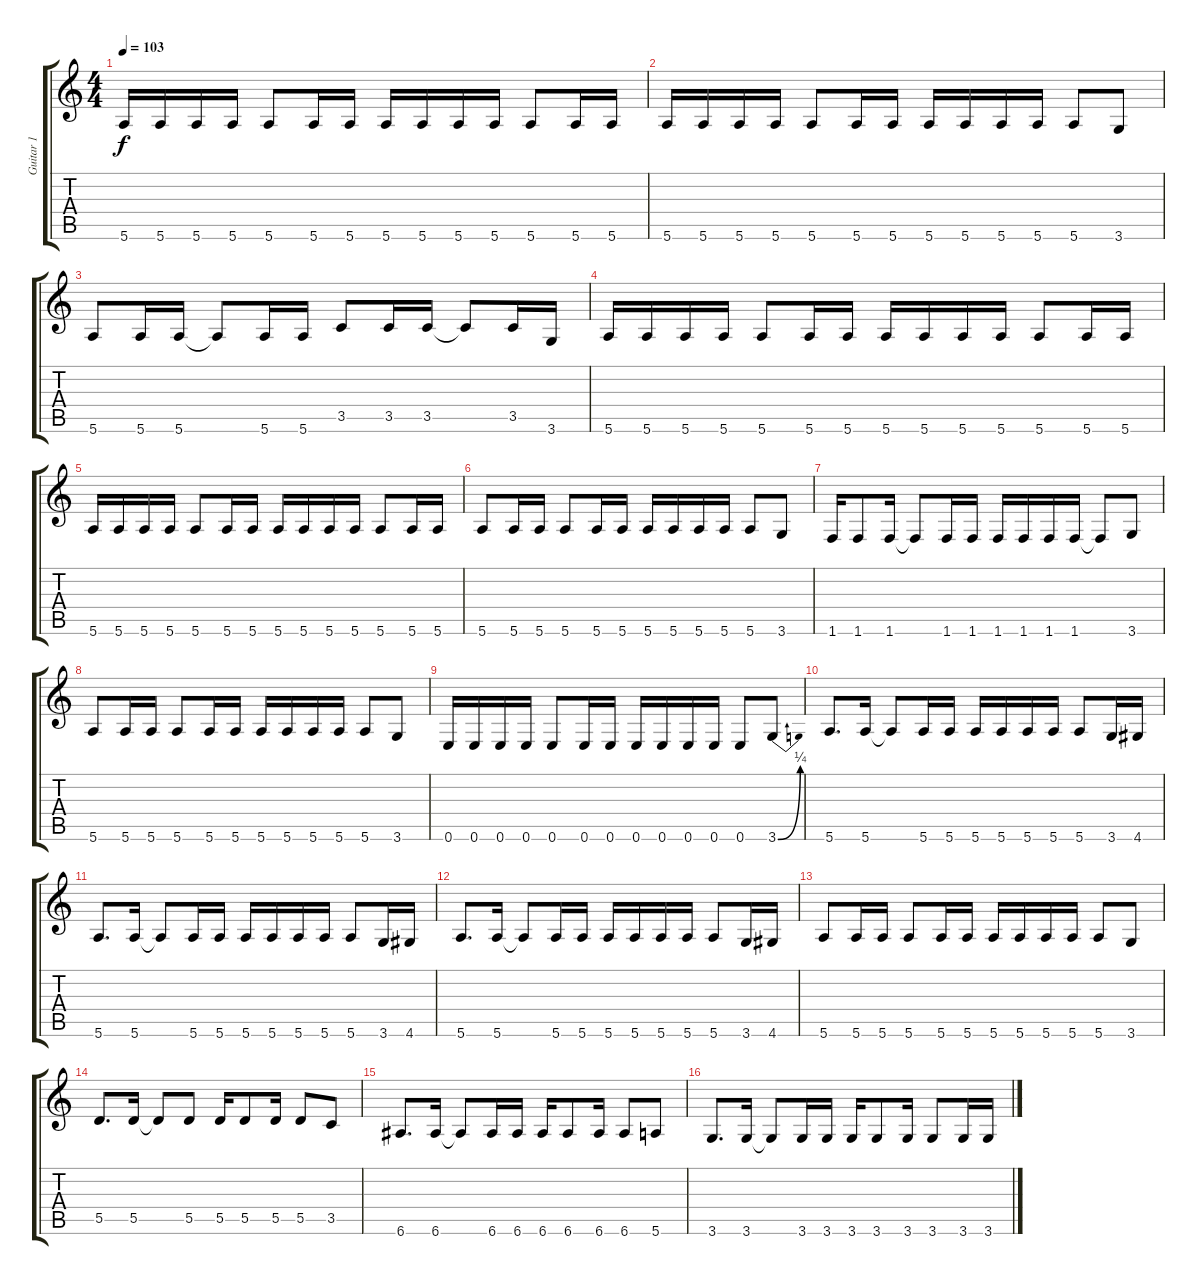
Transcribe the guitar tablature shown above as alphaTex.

\track ("Guitar 1" "Guitar 1") {instrument electricguitarmuted}
\staff {score tabs}
\tuning (E4 B3 G3 D3 A2 E2) {hide}
\ts (4 4)
\tempo 103
\clef g2
\ks c
5.6.16{dy f instrument electricguitarmuted} 5.6.16 5.6.16 5.6.16 5.6.8 5.6.16 5.6.16 5.6.16 5.6.16 5.6.16 5.6.16 5.6.8 5.6.16 5.6.16 |
5.6.16 5.6.16 5.6.16 5.6.16 5.6.8 5.6.16 5.6.16 5.6.16 5.6.16 5.6.16 5.6.16 5.6.8 3.6.8 |
5.6.8 5.6.16 5.6.16 5.6{t}.8 5.6.16 5.6.16 3.5.8 3.5.16 3.5.16 3.5{t}.8 3.5.16 3.6.16 |
5.6.16 5.6.16 5.6.16 5.6.16 5.6.8 5.6.16 5.6.16 5.6.16 5.6.16 5.6.16 5.6.16 5.6.8 5.6.16 5.6.16 |
5.6.16 5.6.16 5.6.16 5.6.16 5.6.8 5.6.16 5.6.16 5.6.16 5.6.16 5.6.16 5.6.16 5.6.8 5.6.16 5.6.16 |
5.6.8 5.6.16 5.6.16 5.6.8 5.6.16 5.6.16 5.6.16 5.6.16 5.6.16 5.6.16 5.6.8 3.6.8 |
1.6.16 1.6.8 1.6.16 1.6{t}.8 1.6.16 1.6.16 1.6.16 1.6.16 1.6.16 1.6.16 1.6{t}.8 3.6.8 |
5.6.8 5.6.16 5.6.16 5.6.8 5.6.16 5.6.16 5.6.16 5.6.16 5.6.16 5.6.16 5.6.8 3.6.8 |
0.6.16 0.6.16 0.6.16 0.6.16 0.6.8 0.6.16 0.6.16 0.6.16 0.6.16 0.6.16 0.6.16 0.6.8 3.6{be (bend 0 0 60 1)}.8 |
5.6.8{d} 5.6.16 5.6{t}.8 5.6.16 5.6.16 5.6.16 5.6.16 5.6.16 5.6.16 5.6.8 3.6.16 4.6.16 |
5.6.8{d} 5.6.16 5.6{t}.8 5.6.16 5.6.16 5.6.16 5.6.16 5.6.16 5.6.16 5.6.8 3.6.16 4.6.16 |
5.6.8{d} 5.6.16 5.6{t}.8 5.6.16 5.6.16 5.6.16 5.6.16 5.6.16 5.6.16 5.6.8 3.6.16 4.6.16 |
5.6.8 5.6.16 5.6.16 5.6.8 5.6.16 5.6.16 5.6.16 5.6.16 5.6.16 5.6.16 5.6.8 3.6.8 |
5.5.8{d} 5.5.16 5.5{t}.8 5.5.8 5.5.16 5.5.8 5.5.16 5.5.8 3.5.8 |
6.6.8{d} 6.6.16 6.6{t}.8 6.6.16 6.6.16 6.6.16 6.6.8 6.6.16 6.6.8 5.6.8 |
3.6.8{d} 3.6.16 3.6{t}.8 3.6.16 3.6.16 3.6.16 3.6.8 3.6.16 3.6.8 3.6.16 3.6.16
